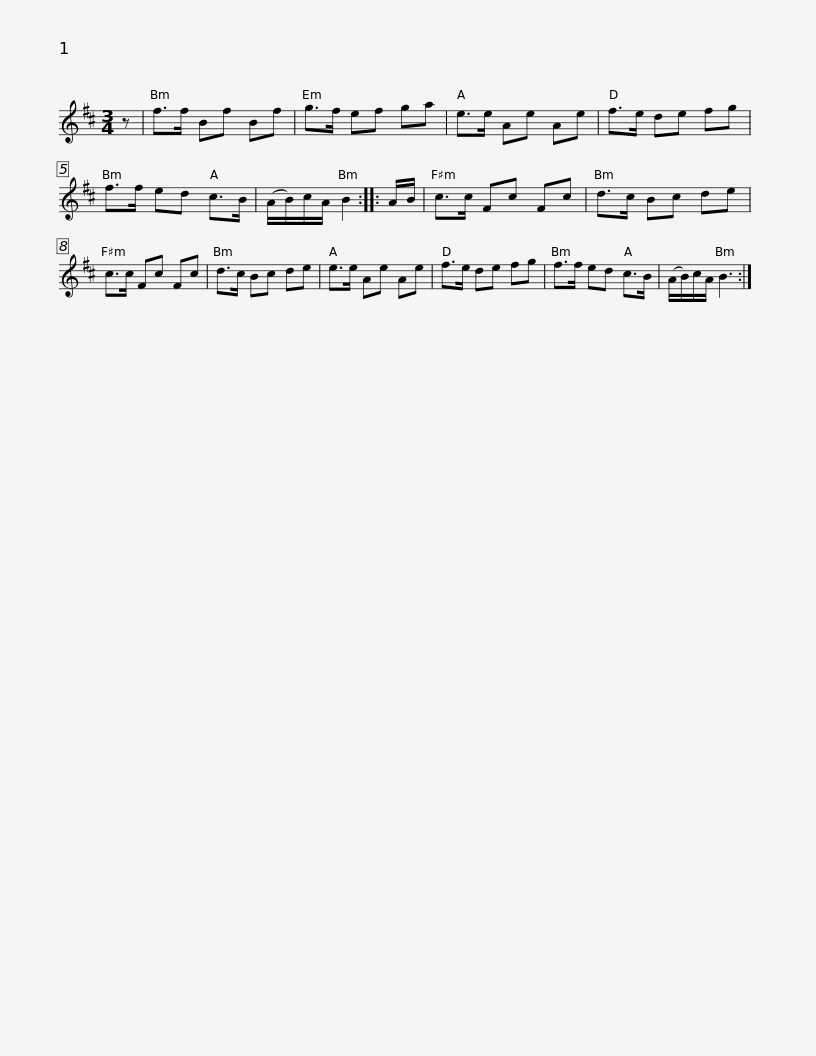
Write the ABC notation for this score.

X:1
L:1/8
M:3/4
I:linebreak $
K:Bmin
V:1 treble
V:1
 z | f>f Bf Bf | g>f ef ga | e>e Ae Ae | f>e de fg | %5
 f>f ed c>B | (A/B/)c/A/ B2 :: A/B/ |$ c>c Fc Fc | d>c Bc de | %10
 c>c Fc Fc | d>c Bc de | e>e Ae Ae | f>e de fg | f>f ed c>B |$ %15
 (A/B/)c/A/ B3 :| %16
